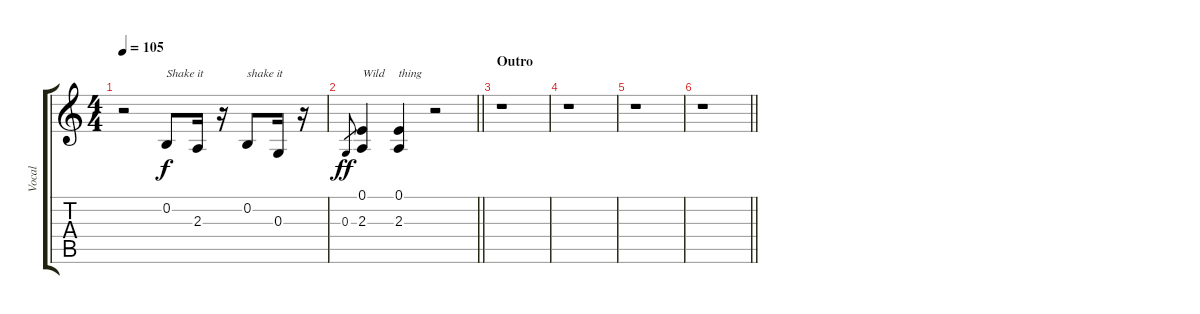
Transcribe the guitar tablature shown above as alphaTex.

\track ("Vocal" "Vocal") {instrument honkytonkpiano}
\staff {score tabs}
\tuning (E4 B3 G3 D3 A2 E2) {hide}
\ts (4 4)
\tempo 105
\clef g2
\ks c
r.2{dy ff} 0.2.8{txt "Shake it" dy f} 2.3.16 r.16 0.2.8{txt "shake it"} 0.3.16 r.16{volume 8} |
\barLineRight lightlight
0.3.8{gr dy ff} (0.1 2.3).4{txt "Wild"} (0.1 2.3).4{txt "thing"} r.2 |
\section ("" "Outro")
r.1 |
r.1 |
r.1 |
\barLineRight lightlight
r.1
